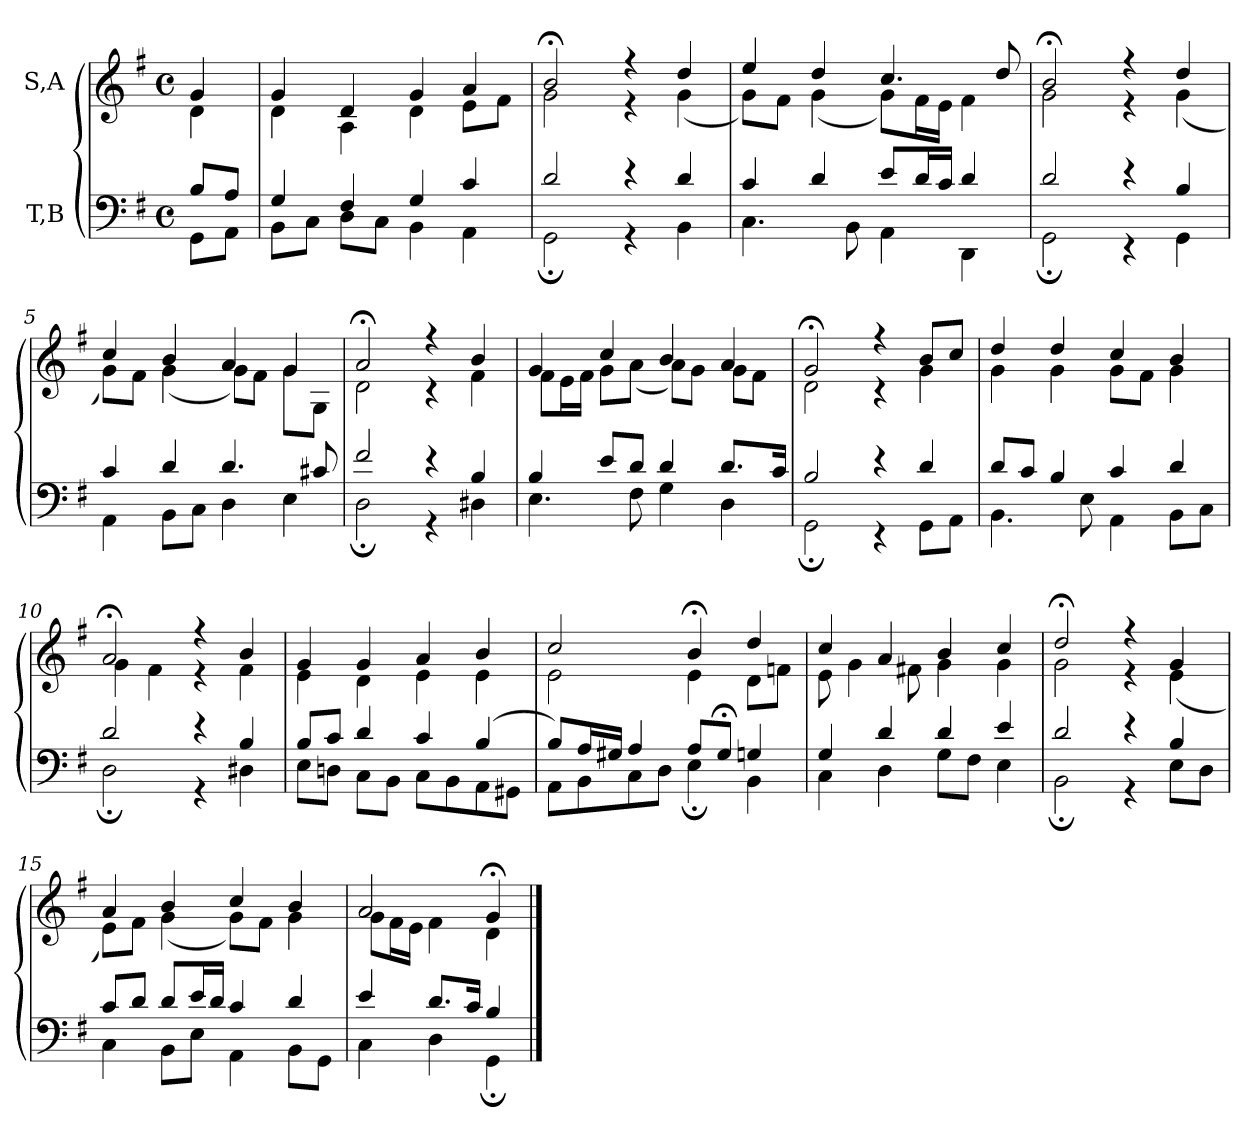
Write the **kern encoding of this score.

**kern	**kern
*part2	*part1
*staff2	*staff1
*I"T,B	*I"S,A
*clefF4	*clefG2
*k[f#]	*k[f#]
*M4/4	*M4/4
*met(c)	*met(c)
=	=
*^	*^
8BL	8GGL	4g	4d
8AJ	8AAJ	.	.
=1	=1	=1	=1
4G	8BBL	4g	4d
.	8CJ	.	.
4F#	8DL	4d	4A
.	8CJ	.	.
4G	4BB	4g	4d
4c	4AA	4a	8eL
.	.	.	8f#J
=2	=2	=2	=2
2d	2GG;	2b;<	2g
4r	4r	4r	4r
4d	4BB	4dd	(<4g
=3	=3	=3	=3
4c	4.C	4ee	8gL)
.	.	.	8f#J
4d	.	4dd	(<4g
.	8BB	.	.
8eL	4AA	4.cc	8gL)
16dL	.	.	16f#L
16cJJ	.	.	16eJJ
4d	4DD	.	4f#
.	.	8dd	.
=4	=4	=4	=4
2d	2GG;	2b;<	2g
4r	4r	4r	4r
4B	4GG	4dd	(<4g
=5	=5	=5	=5
4c	4AA	4cc	8gL)
.	.	.	8f#J
4d	8BBL	4b	(<4g
.	8CJ	.	.
4.d	4D	4a	8gL)
.	.	.	8f#J
.	4E	4g	8gL
8c#X	.	.	8GJ
=6	=6	=6	=6
2f#	2D;	2a;<	2d
4r	4r	4r	4r
4B	4D#X	4b	4f#
=7	=7	=7	=7
4B	4.E	4g	8f#L
.	.	.	16eL
.	.	.	16f#JJ
8eL	.	4cc	8gL
8dJ	8F#	.	(<8aJ
4d	4G	4b	8aL)
.	.	.	8gJ
8.dL	4D	4a	8gL
.	.	.	8f#J
16cJk	.	.	.
=8	=8	=8	=8
2B	2GG;	2g;<	2d
4r	4r	4r	4r
4d	8GGL	8bL	4g
.	8AAJ	8ccJ	.
=9	=9	=9	=9
8dL	4.BB	4dd	4g
8cJ	.	.	.
4B	.	4dd	4g
.	8E	.	.
4c	4AA	4cc	8gL
.	.	.	8f#J
4d	8BBL	4b	4g
.	8CJ	.	.
=10	=10	=10	=10
2d	2D;	2a;<	4g
.	.	.	4f#
4r	4r	4r	4r
4B	4D#X	4b	4f#
=11	=11	=11	=11
8BL	8EL	4g	4e
8cJ	8DnJ	.	.
4d	8CL	4g	4d
.	8BBJ	.	.
4c	8CL	4a	4e
.	8BB	.	.
(>4B	8AA	4b	4e
.	8GG#XJ	.	.
=12	=12	=12	=12
8BL)	8AAL	2cc	2e
16AL	8BB	.	.
16G#XJJ	.	.	.
4A	8C	.	.
.	8DJ	.	.
8AL	4E;	4b;<	4e
8G#;<J	.	.	.
4Gn	4BB	4dd	8dL
.	.	.	8fnJ
=13	=13	=13	=13
4G	4C	4cc	8e
.	.	.	4g
4d	4D	4a	.
.	.	.	8f#X
4d	8GL	4b	4g
.	8F#J	.	.
4e	4E	4cc	4g
=14	=14	=14	=14
2d	2BB;	2dd;<	2g
4r	4r	4r	4r
4B	8EL	4g	(<4e
.	8DJ	.	.
=15	=15	=15	=15
8cL	4C	4a	8eL)
8dJ	.	.	8f#J
8dL	8BBL	4b	(<4g
16eL	8EJ	.	.
16dJJ	.	.	.
4c	4AA	4cc	8gL)
.	.	.	8f#J
4d	8BBL	4b	4g
.	8GGJ	.	.
=281	=281	=281	=281
4e	4C	2a	8gL
.	.	.	16f#L
.	.	.	16eJJ
8.dL	4D	.	4f#
16cJk	.	.	.
4B	4GG;	4g;<	4d
*v	*v	*	*
*	*v	*v
==	==
*-	*-
